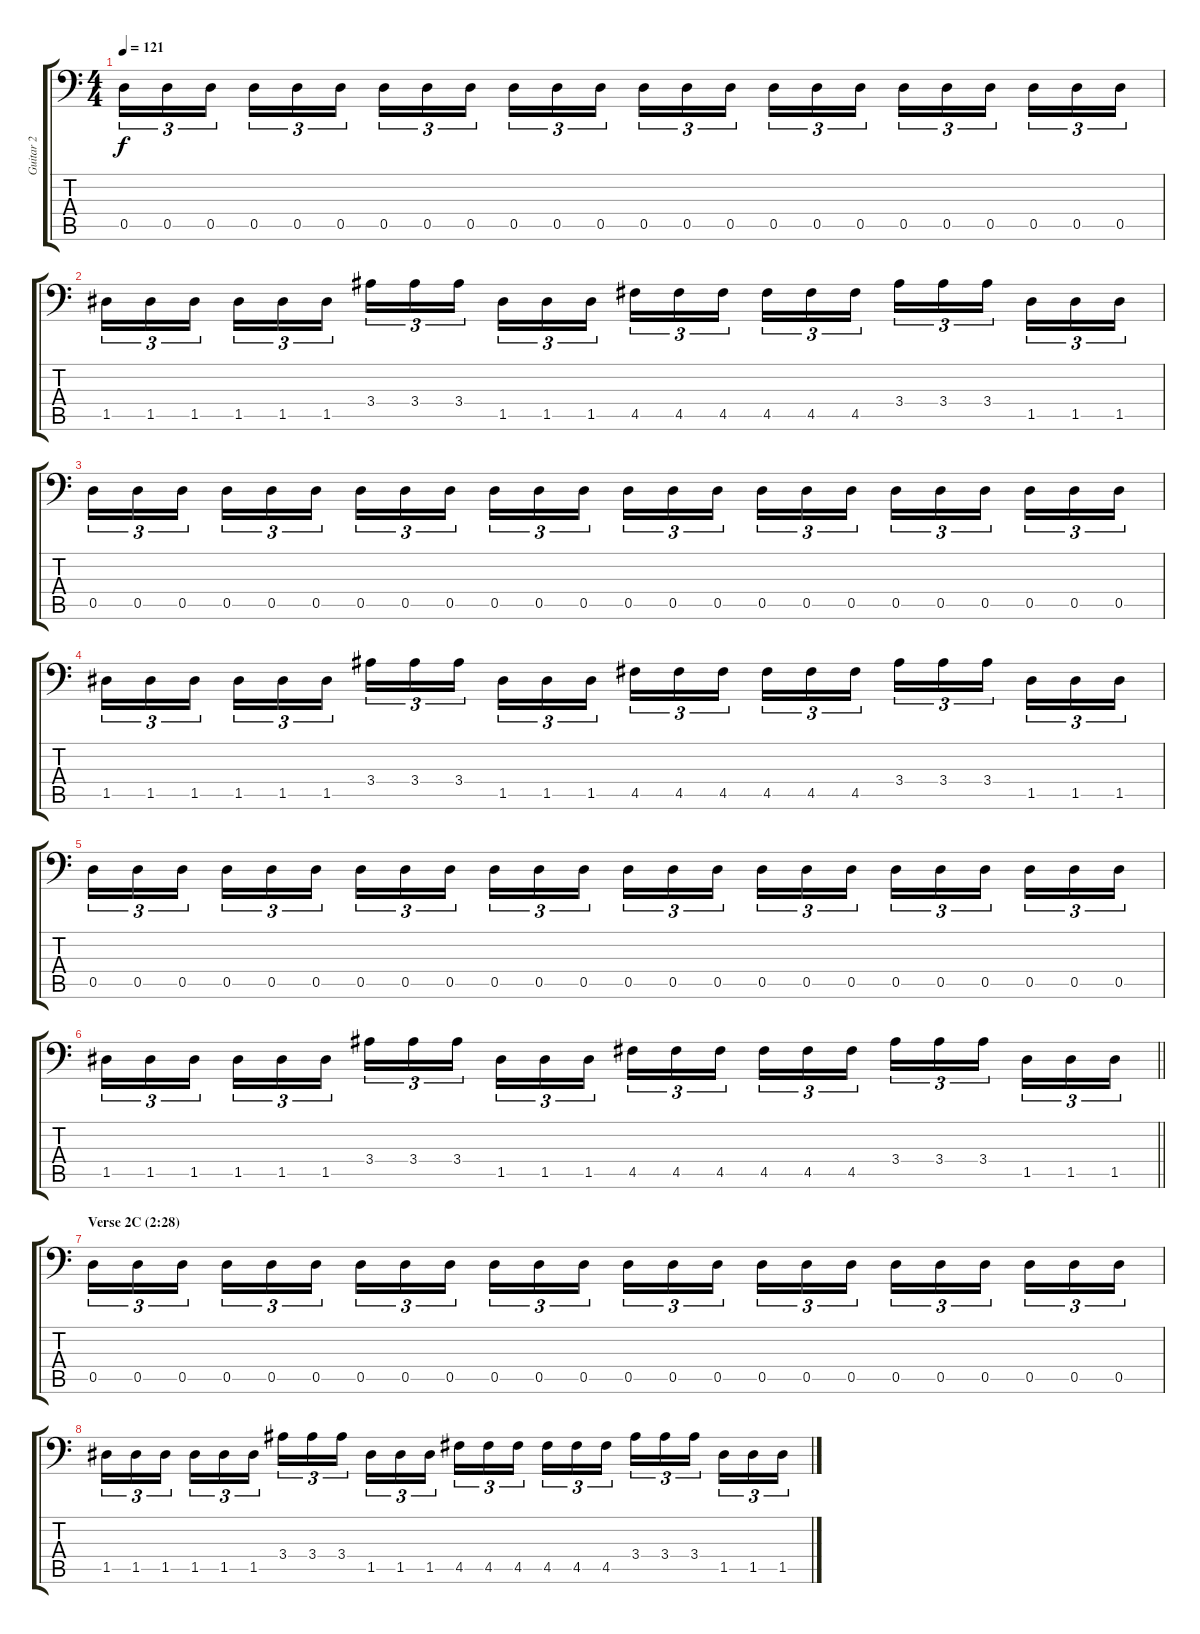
\track ("Guitar 2" "Guitar 2") {instrument distortionguitar}
\staff {score tabs}
\tuning (A3 E3 C3 G2 D2 A1) {hide}
\ts (4 4)
\tempo 121
\clef f4
\ks c
0.5.16{tu (3 2) dy f} 0.5.16{tu (3 2)} 0.5.16{tu (3 2) beam splitsecondary} 0.5.16{tu (3 2)} 0.5.16{tu (3 2)} 0.5.16{tu (3 2)} 0.5.16{tu (3 2)} 0.5.16{tu (3 2)} 0.5.16{tu (3 2) beam splitsecondary} 0.5.16{tu (3 2)} 0.5.16{tu (3 2)} 0.5.16{tu (3 2)} 0.5.16{tu (3 2)} 0.5.16{tu (3 2)} 0.5.16{tu (3 2) beam splitsecondary} 0.5.16{tu (3 2)} 0.5.16{tu (3 2)} 0.5.16{tu (3 2)} 0.5.16{tu (3 2)} 0.5.16{tu (3 2)} 0.5.16{tu (3 2) beam splitsecondary} 0.5.16{tu (3 2)} 0.5.16{tu (3 2)} 0.5.16{tu (3 2)} |
1.5.16{tu (3 2)} 1.5.16{tu (3 2)} 1.5.16{tu (3 2) beam splitsecondary} 1.5.16{tu (3 2)} 1.5.16{tu (3 2)} 1.5.16{tu (3 2)} 3.4.16{tu (3 2)} 3.4.16{tu (3 2)} 3.4.16{tu (3 2) beam splitsecondary} 1.5.16{tu (3 2)} 1.5.16{tu (3 2)} 1.5.16{tu (3 2)} 4.5.16{tu (3 2)} 4.5.16{tu (3 2)} 4.5.16{tu (3 2) beam splitsecondary} 4.5.16{tu (3 2)} 4.5.16{tu (3 2)} 4.5.16{tu (3 2)} 3.4.16{tu (3 2)} 3.4.16{tu (3 2)} 3.4.16{tu (3 2) beam splitsecondary} 1.5.16{tu (3 2)} 1.5.16{tu (3 2)} 1.5.16{tu (3 2)} |
0.5.16{tu (3 2)} 0.5.16{tu (3 2)} 0.5.16{tu (3 2) beam splitsecondary} 0.5.16{tu (3 2)} 0.5.16{tu (3 2)} 0.5.16{tu (3 2)} 0.5.16{tu (3 2)} 0.5.16{tu (3 2)} 0.5.16{tu (3 2) beam splitsecondary} 0.5.16{tu (3 2)} 0.5.16{tu (3 2)} 0.5.16{tu (3 2)} 0.5.16{tu (3 2)} 0.5.16{tu (3 2)} 0.5.16{tu (3 2) beam splitsecondary} 0.5.16{tu (3 2)} 0.5.16{tu (3 2)} 0.5.16{tu (3 2)} 0.5.16{tu (3 2)} 0.5.16{tu (3 2)} 0.5.16{tu (3 2) beam splitsecondary} 0.5.16{tu (3 2)} 0.5.16{tu (3 2)} 0.5.16{tu (3 2)} |
1.5.16{tu (3 2)} 1.5.16{tu (3 2)} 1.5.16{tu (3 2) beam splitsecondary} 1.5.16{tu (3 2)} 1.5.16{tu (3 2)} 1.5.16{tu (3 2)} 3.4.16{tu (3 2)} 3.4.16{tu (3 2)} 3.4.16{tu (3 2) beam splitsecondary} 1.5.16{tu (3 2)} 1.5.16{tu (3 2)} 1.5.16{tu (3 2)} 4.5.16{tu (3 2)} 4.5.16{tu (3 2)} 4.5.16{tu (3 2) beam splitsecondary} 4.5.16{tu (3 2)} 4.5.16{tu (3 2)} 4.5.16{tu (3 2)} 3.4.16{tu (3 2)} 3.4.16{tu (3 2)} 3.4.16{tu (3 2) beam splitsecondary} 1.5.16{tu (3 2)} 1.5.16{tu (3 2)} 1.5.16{tu (3 2)} |
0.5.16{tu (3 2)} 0.5.16{tu (3 2)} 0.5.16{tu (3 2) beam splitsecondary} 0.5.16{tu (3 2)} 0.5.16{tu (3 2)} 0.5.16{tu (3 2)} 0.5.16{tu (3 2)} 0.5.16{tu (3 2)} 0.5.16{tu (3 2) beam splitsecondary} 0.5.16{tu (3 2)} 0.5.16{tu (3 2)} 0.5.16{tu (3 2)} 0.5.16{tu (3 2)} 0.5.16{tu (3 2)} 0.5.16{tu (3 2) beam splitsecondary} 0.5.16{tu (3 2)} 0.5.16{tu (3 2)} 0.5.16{tu (3 2)} 0.5.16{tu (3 2)} 0.5.16{tu (3 2)} 0.5.16{tu (3 2) beam splitsecondary} 0.5.16{tu (3 2)} 0.5.16{tu (3 2)} 0.5.16{tu (3 2)} |
\barLineRight lightlight
1.5.16{tu (3 2)} 1.5.16{tu (3 2)} 1.5.16{tu (3 2) beam splitsecondary} 1.5.16{tu (3 2)} 1.5.16{tu (3 2)} 1.5.16{tu (3 2)} 3.4.16{tu (3 2)} 3.4.16{tu (3 2)} 3.4.16{tu (3 2) beam splitsecondary} 1.5.16{tu (3 2)} 1.5.16{tu (3 2)} 1.5.16{tu (3 2)} 4.5.16{tu (3 2)} 4.5.16{tu (3 2)} 4.5.16{tu (3 2) beam splitsecondary} 4.5.16{tu (3 2)} 4.5.16{tu (3 2)} 4.5.16{tu (3 2)} 3.4.16{tu (3 2)} 3.4.16{tu (3 2)} 3.4.16{tu (3 2) beam splitsecondary} 1.5.16{tu (3 2)} 1.5.16{tu (3 2)} 1.5.16{tu (3 2)} |
\section ("" "Verse 2C (2:28)")
0.5.16{tu (3 2)} 0.5.16{tu (3 2)} 0.5.16{tu (3 2) beam splitsecondary} 0.5.16{tu (3 2)} 0.5.16{tu (3 2)} 0.5.16{tu (3 2)} 0.5.16{tu (3 2)} 0.5.16{tu (3 2)} 0.5.16{tu (3 2) beam splitsecondary} 0.5.16{tu (3 2)} 0.5.16{tu (3 2)} 0.5.16{tu (3 2)} 0.5.16{tu (3 2)} 0.5.16{tu (3 2)} 0.5.16{tu (3 2) beam splitsecondary} 0.5.16{tu (3 2)} 0.5.16{tu (3 2)} 0.5.16{tu (3 2)} 0.5.16{tu (3 2)} 0.5.16{tu (3 2)} 0.5.16{tu (3 2) beam splitsecondary} 0.5.16{tu (3 2)} 0.5.16{tu (3 2)} 0.5.16{tu (3 2)} |
1.5.16{tu (3 2)} 1.5.16{tu (3 2)} 1.5.16{tu (3 2) beam splitsecondary} 1.5.16{tu (3 2)} 1.5.16{tu (3 2)} 1.5.16{tu (3 2)} 3.4.16{tu (3 2)} 3.4.16{tu (3 2)} 3.4.16{tu (3 2) beam splitsecondary} 1.5.16{tu (3 2)} 1.5.16{tu (3 2)} 1.5.16{tu (3 2)} 4.5.16{tu (3 2)} 4.5.16{tu (3 2)} 4.5.16{tu (3 2) beam splitsecondary} 4.5.16{tu (3 2)} 4.5.16{tu (3 2)} 4.5.16{tu (3 2)} 3.4.16{tu (3 2)} 3.4.16{tu (3 2)} 3.4.16{tu (3 2) beam splitsecondary} 1.5.16{tu (3 2)} 1.5.16{tu (3 2)} 1.5.16{tu (3 2)}
